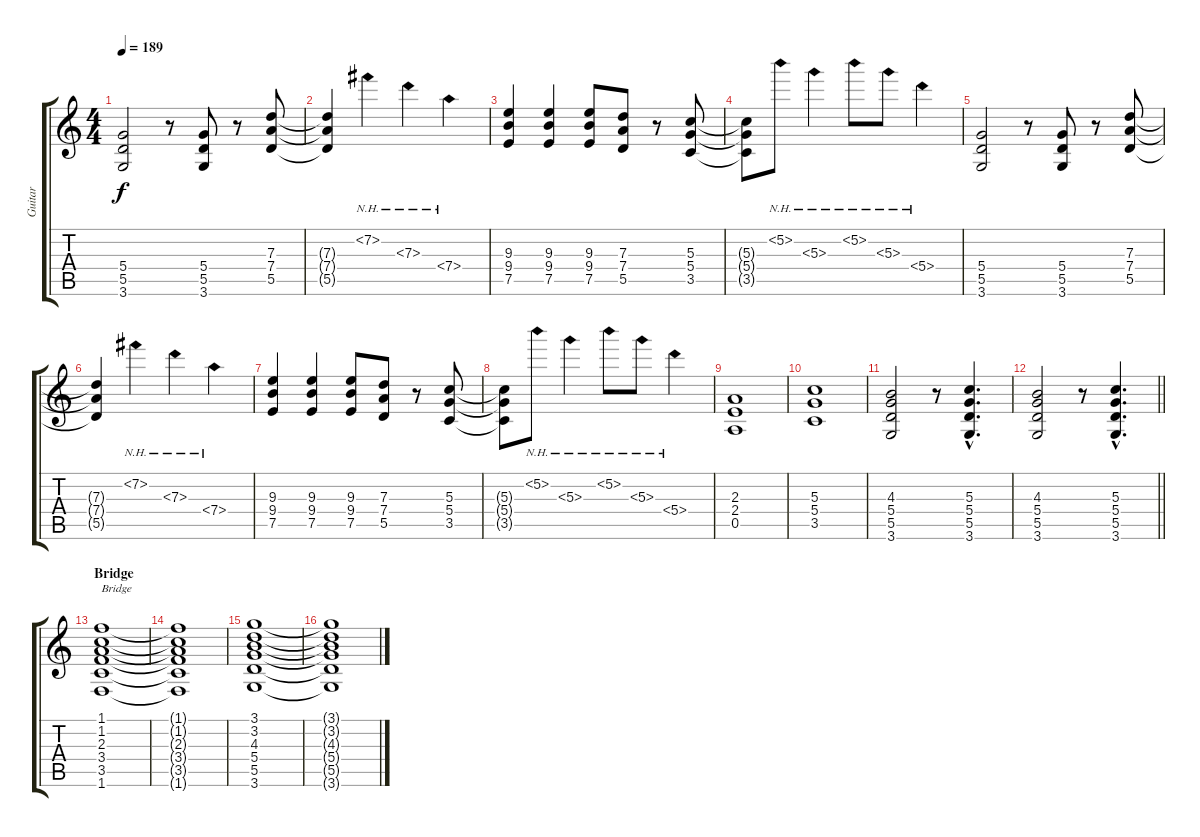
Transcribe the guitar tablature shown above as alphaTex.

\track ("Guitar" "Guitar") {instrument overdrivenguitar}
\staff {score tabs}
\tuning (E4 B3 G3 D3 A2 E2) {hide}
\ts (4 4)
\tempo 189
\clef g2
\ks c
(5.4 5.5 3.6).2{dy f} r.8 (5.4 5.5 3.6).8 r.8 (7.3 7.4 5.5).8 |
(7.3{t} 7.4{t} 5.5{t}).4 7.2{nh}.4 7.3{nh}.4 7.4{nh}.4 |
(9.3 9.4 7.5).4 (9.3 9.4 7.5).4 (9.3 9.4 7.5).8 (7.3 7.4 5.5).8 r.8 (5.3 5.4 3.5).8 |
(5.3{t} 5.4{t} 3.5{t}).8 5.2{nh}.8 5.3{nh}.4 5.2{nh}.8 5.3{nh}.8 5.4{nh}.4 |
(5.4 5.5 3.6).2 r.8 (5.4 5.5 3.6).8 r.8 (7.3 7.4 5.5).8 |
(7.3{t} 7.4{t} 5.5{t}).4 7.2{nh}.4 7.3{nh}.4 7.4{nh}.4 |
(9.3 9.4 7.5).4 (9.3 9.4 7.5).4 (9.3 9.4 7.5).8 (7.3 7.4 5.5).8 r.8 (5.3 5.4 3.5).8 |
(5.3{t} 5.4{t} 3.5{t}).8 5.2{nh}.8 5.3{nh}.4 5.2{nh}.8 5.3{nh}.8 5.4{nh}.4 |
(2.3 2.4 0.5).1 |
(5.3 5.4 3.5).1 |
(4.3 5.4 5.5 3.6).2 r.8 (5.3{hac} 5.4{hac} 5.5{hac} 3.6{hac}).4{d} |
\barLineRight lightlight
(4.3 5.4 5.5 3.6).2 r.8 (5.3{hac} 5.4{hac} 5.5{hac} 3.6{hac}).4{d} |
\section ("" "Bridge")
(1.1 1.2 2.3 3.4 3.5 1.6).1{txt "Bridge"} |
(1.1{t} 1.2{t} 2.3{t} 3.4{t} 3.5{t} 1.6{t}).1 |
(3.1 3.2 4.3 5.4 5.5 3.6).1 |
(3.1{t} 3.2{t} 4.3{t} 5.4{t} 5.5{t} 3.6{t}).1
